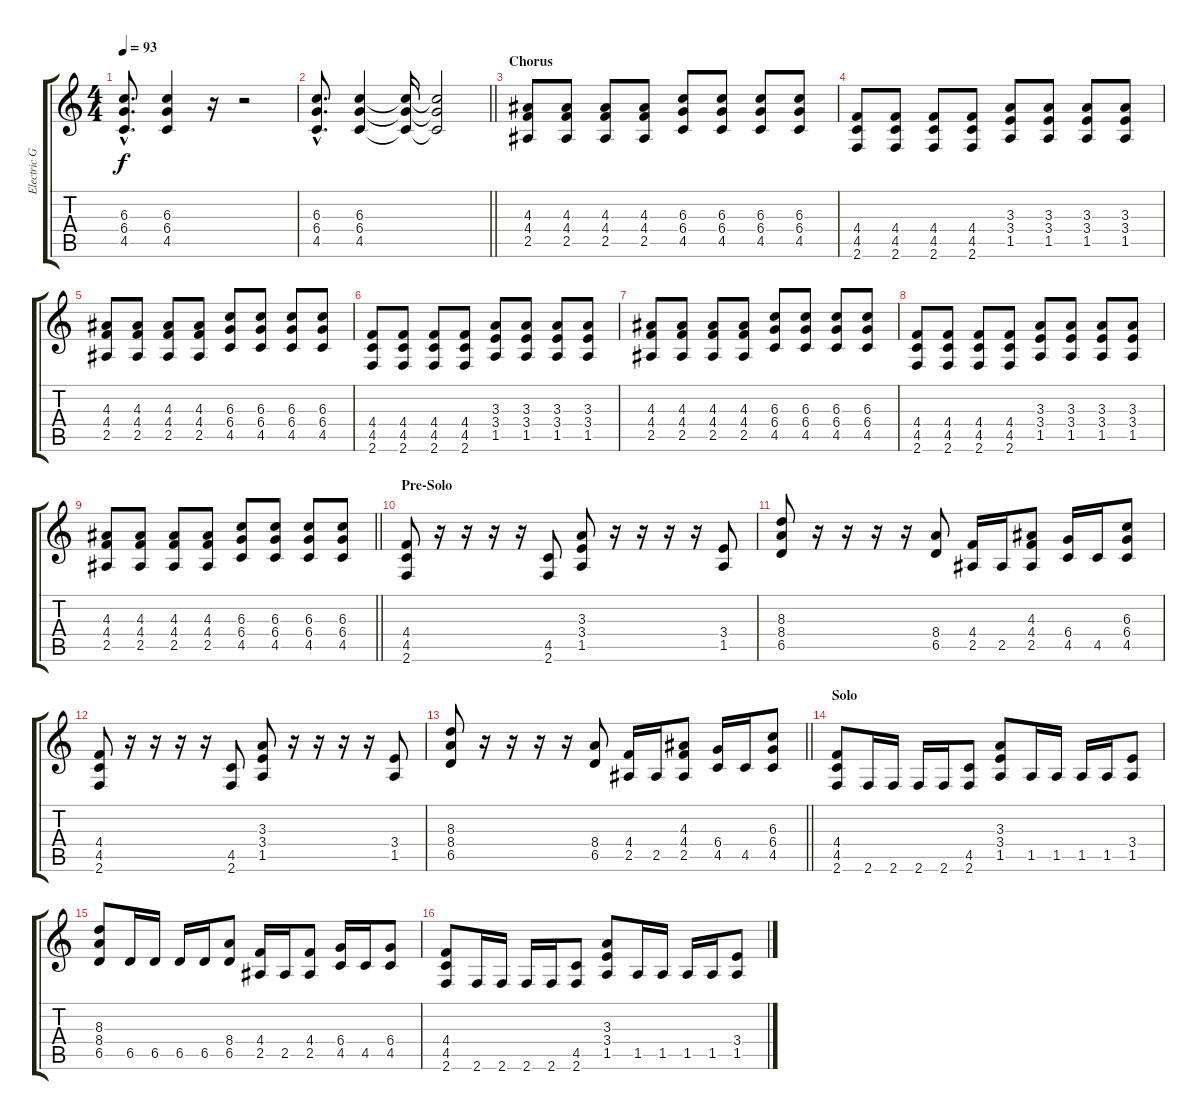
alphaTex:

\track ("Electric Guitar - Rythmic" "Electric G") {instrument distortionguitar}
\staff {score tabs}
\tuning (Eb4 Bb3 Gb3 Db3 Ab2 Eb2) {hide}
\ts (4 4)
\tempo 93
\clef g2
\ks c
(6.3{hac} 6.4{hac} 4.5{hac}).8{d dy f} (6.3 6.4 4.5).4 r.16 r.2 |
\barLineRight lightlight
(6.3{hac} 6.4{hac} 4.5{hac}).8{d} (6.3 6.4 4.5).4 (6.3{t} 6.4{t} 4.5{t}).16 (6.3{t} 6.4{t} 4.5{t}).2 |
\section ("" "Chorus")
(4.3 4.4 2.5).8 (4.3 4.4 2.5).8 (4.3 4.4 2.5).8 (4.3 4.4 2.5).8 (6.3 6.4 4.5).8 (6.3 6.4 4.5).8 (6.3 6.4 4.5).8 (6.3 6.4 4.5).8 |
(4.4 4.5 2.6).8 (4.4 4.5 2.6).8 (4.4 4.5 2.6).8 (4.4 4.5 2.6).8 (3.3 3.4 1.5).8 (3.3 3.4 1.5).8 (3.3 3.4 1.5).8 (3.3 3.4 1.5).8 |
(4.3 4.4 2.5).8 (4.3 4.4 2.5).8 (4.3 4.4 2.5).8 (4.3 4.4 2.5).8 (6.3 6.4 4.5).8 (6.3 6.4 4.5).8 (6.3 6.4 4.5).8 (6.3 6.4 4.5).8 |
(4.4 4.5 2.6).8 (4.4 4.5 2.6).8 (4.4 4.5 2.6).8 (4.4 4.5 2.6).8 (3.3 3.4 1.5).8 (3.3 3.4 1.5).8 (3.3 3.4 1.5).8 (3.3 3.4 1.5).8 |
(4.3 4.4 2.5).8 (4.3 4.4 2.5).8 (4.3 4.4 2.5).8 (4.3 4.4 2.5).8 (6.3 6.4 4.5).8 (6.3 6.4 4.5).8 (6.3 6.4 4.5).8 (6.3 6.4 4.5).8 |
(4.4 4.5 2.6).8 (4.4 4.5 2.6).8 (4.4 4.5 2.6).8 (4.4 4.5 2.6).8 (3.3 3.4 1.5).8 (3.3 3.4 1.5).8 (3.3 3.4 1.5).8 (3.3 3.4 1.5).8 |
\barLineRight lightlight
(4.3 4.4 2.5).8 (4.3 4.4 2.5).8 (4.3 4.4 2.5).8 (4.3 4.4 2.5).8 (6.3 6.4 4.5).8 (6.3 6.4 4.5).8 (6.3 6.4 4.5).8 (6.3 6.4 4.5).8 |
\section ("" "Pre-Solo")
(4.4 4.5 2.6).8 r.16 r.16 r.16 r.16 (4.5 2.6).8 (3.3 3.4 1.5).8 r.16 r.16 r.16 r.16 (3.4 1.5).8 |
(8.3 8.4 6.5).8 r.16 r.16 r.16 r.16 (8.4 6.5).8 (4.4 2.5).16 2.5.16 (4.3 4.4 2.5).8 (6.4 4.5).16 4.5.16 (6.3 6.4 4.5).8 |
(4.4 4.5 2.6).8 r.16 r.16 r.16 r.16 (4.5 2.6).8 (3.3 3.4 1.5).8 r.16 r.16 r.16 r.16 (3.4 1.5).8 |
\barLineRight lightlight
(8.3 8.4 6.5).8 r.16 r.16 r.16 r.16 (8.4 6.5).8 (4.4 2.5).16 2.5.16 (4.3 4.4 2.5).8 (6.4 4.5).16 4.5.16 (6.3 6.4 4.5).8 |
\section ("" "Solo")
(4.4 4.5 2.6).8 2.6.16 2.6.16 2.6.16 2.6.16 (4.5 2.6).8 (3.3 3.4 1.5).8 1.5.16 1.5.16 1.5.16 1.5.16 (3.4 1.5).8 |
(8.3 8.4 6.5).8 6.5.16 6.5.16 6.5.16 6.5.16 (8.4 6.5).8 (4.4 2.5).16 2.5.16 (4.4 2.5).8 (6.4 4.5).16 4.5.16 (6.4 4.5).8 |
(4.4 4.5 2.6).8 2.6.16 2.6.16 2.6.16 2.6.16 (4.5 2.6).8 (3.3 3.4 1.5).8 1.5.16 1.5.16 1.5.16 1.5.16 (3.4 1.5).8
